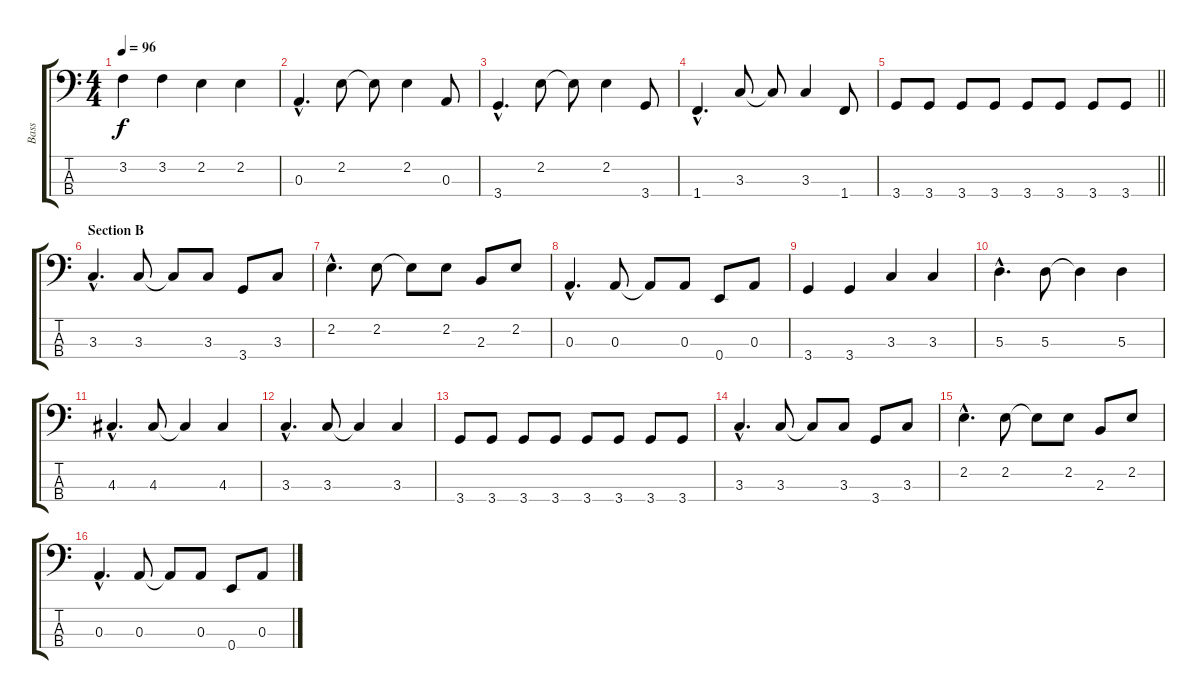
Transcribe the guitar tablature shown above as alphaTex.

\track ("Bass" "Bass") {instrument electricbassfinger}
\staff {score tabs}
\tuning (G2 D2 A1 E1) {hide}
\ts (4 4)
\tempo 96
\clef f4
\ks c
3.2.4{dy f} 3.2.4 2.2.4 2.2.4 |
0.3{hac}.4{d} 2.2.8 2.2{t}.8 2.2.4 0.3.8 |
3.4{hac}.4{d} 2.2.8 2.2{t}.8 2.2.4 3.4.8 |
1.4{hac}.4{d} 3.3.8 3.3{t}.8 3.3.4 1.4.8 |
\barLineRight lightlight
3.4.8 3.4.8 3.4.8 3.4.8 3.4.8 3.4.8 3.4.8 3.4.8 |
\section ("" "Section B")
3.3{hac}.4{d} 3.3.8 3.3{t}.8 3.3.8 3.4.8 3.3.8 |
2.2{hac}.4{d} 2.2.8 2.2{t}.8 2.2.8 2.3.8 2.2.8 |
0.3{hac}.4{d} 0.3.8 0.3{t}.8 0.3.8 0.4.8 0.3.8 |
3.4.4 3.4.4 3.3.4 3.3.4 |
5.3{hac}.4{d} 5.3.8 5.3{t}.4 5.3.4 |
4.3{hac}.4{d} 4.3.8 4.3{t}.4 4.3.4 |
3.3{hac}.4{d} 3.3.8 3.3{t}.4 3.3.4 |
3.4.8 3.4.8 3.4.8 3.4.8 3.4.8 3.4.8 3.4.8 3.4.8 |
3.3{hac}.4{d} 3.3.8 3.3{t}.8 3.3.8 3.4.8 3.3.8 |
2.2{hac}.4{d} 2.2.8 2.2{t}.8 2.2.8 2.3.8 2.2.8 |
0.3{hac}.4{d} 0.3.8 0.3{t}.8 0.3.8 0.4.8 0.3.8
